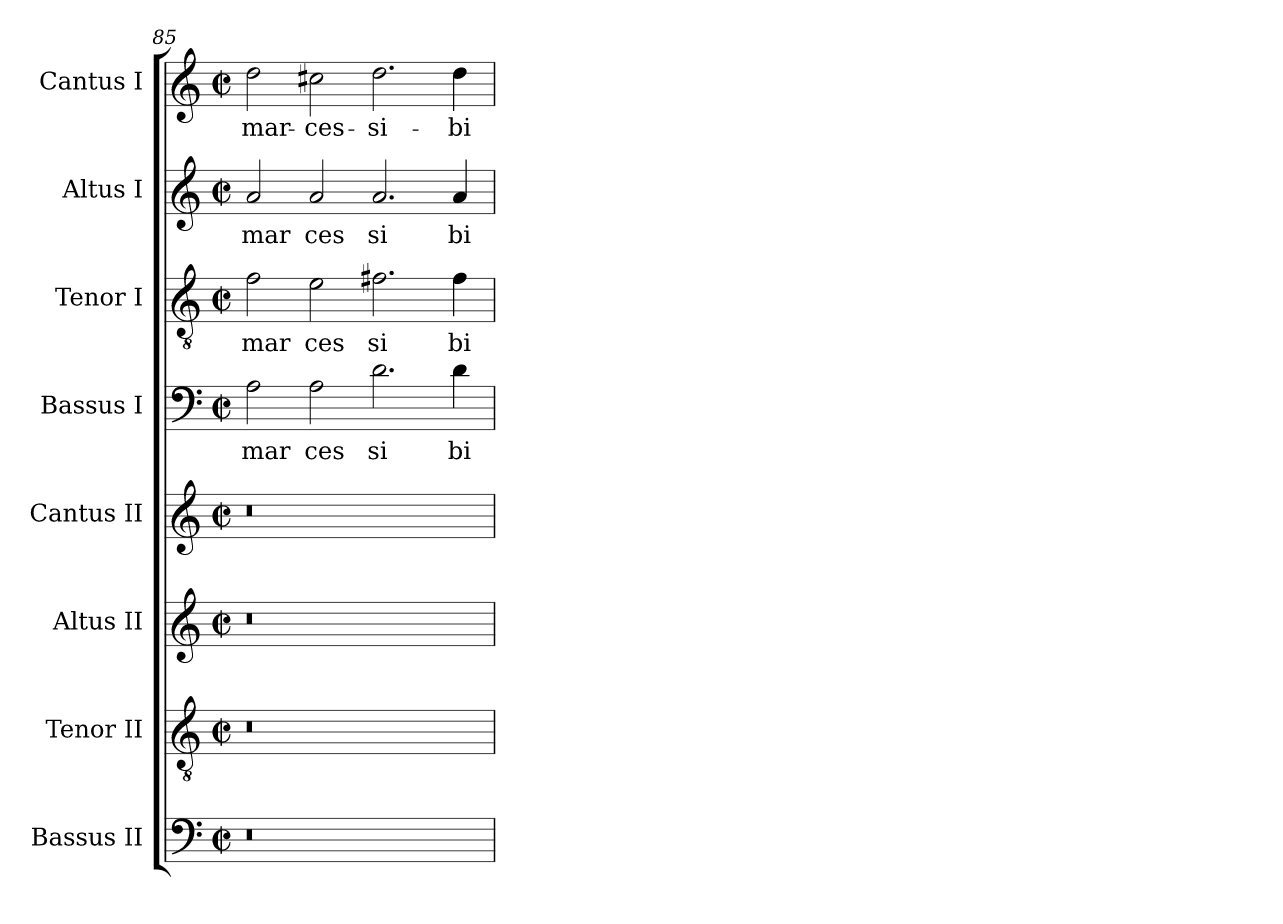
**kern	**kern	**kern	**kern	**kern	**text	**kern	**text	**kern	**text	**kern	**text
*part8	*part7	*part6	*part5	*part4	*part4	*part3	*part3	*part2	*part2	*part1	*part1
*staff8	*staff7	*staff6	*staff5	*staff4	*staff4	*staff3	*staff3	*staff2	*staff2	*staff1	*staff1
*I"Bassus II	*I"Tenor II	*I"Altus II	*I"Cantus II	*I"Bassus I	*	*I"Tenor I	*	*I"Altus I	*	*I"Cantus I	*
!!LO:LB:g=z
*clefF4	*clefGv2	*clefG2	*clefG2	*clefF4	*	*clefGv2	*	*clefG2	*	*clefG2	*
*	*	*	*	*	*	*	*	*k[]	*	*	*
*	*	*	*	*	*	*	*	*C:	*	*	*
*M2/2	*M2/2	*M2/2	*M2/2	*M2/2	*	*M2/2	*	*M2/2	*	*M2/2	*
*met(c|)	*met(c|)	*met(c|)	*met(c|)	*met(c|)	*	*met(c|)	*	*met(c|)	*	*met(c|)	*
=85	=85	=85	=85	=85	=85	=85	=85	=85	=85	=85	=85
!	!	!	!	!	!LO:LY:b:cj	!	!LO:LY:b:cj	!	!LO:LY:b:cj	!	!LO:LY:b:cj
0r	0r	0r	0r	2A\	mar	2f\	mar	2a/	-mar	2dd\	mar-
!	!	!	!	!	!LO:LY:b:cj	!	!LO:LY:b:cj	!	!LO:LY:b:cj	!	!LO:LY:b:cj
.	.	.	.	2A\	ces	2e\	ces	2a/	ces	2cc#X\	-ces-
!	!	!	!	!	!LO:LY:b:cj	!	!LO:LY:b:cj	!	!LO:LY:b:cj	!	!LO:LY:b:cj
.	.	.	.	2.d\	si	2.f#X\	si	2.a/	si	2.dd\	-si-
!	!	!	!	!	!LO:LY:b:cj	!	!LO:LY:b:cj	!	!LO:LY:b:cj	!	!LO:LY:b:cj
.	.	.	.	4d\	bi	4f#\	bi	4a/	bi	4dd\	-bi-
=	=	=	=	=	=	=	=	=	=	=	=
*-	*-	*-	*-	*-	*-	*-	*-	*-	*-	*-	*-
